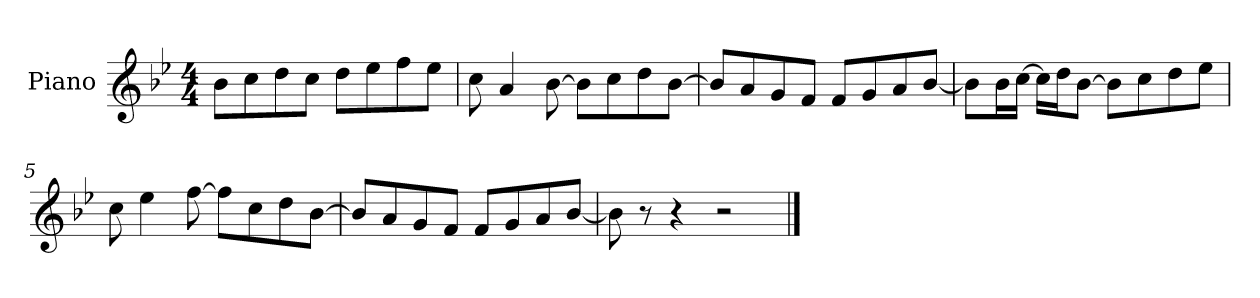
**kern
*part1
*staff1
*I"Piano
*I'P-no
*clefG2
*k[b-e-]
*M4/4
*MM90
=1
8b-\L
8cc\
8dd\
8cc\J
8dd\L
8ee-\
8ff\
8ee-\J
=2
8cc\
4a/
[8b-\
8b-\L]
8cc\
8dd\
[8b-\J
=3
8b-/L]
8a/
8g/
8f/J
8f/L
8g/
8a/
[8b-/J
=4
8b-\L]
16b-\L
[16cc\JJ
16cc\LL]
16dd\J
[8b-\J
8b-\L]
8cc\
8dd\
8ee-\J
=5
8cc\
4ee-\
[8ff\
8ff\L]
8cc\
8dd\
[8b-\J
!!LO:LB:g=z
=6
8b-/L]
8a/
8g/
8f/J
8f/L
8g/
8a/
[8b-/J
=7
8b-\]
8r
4r
2r
==
*-
